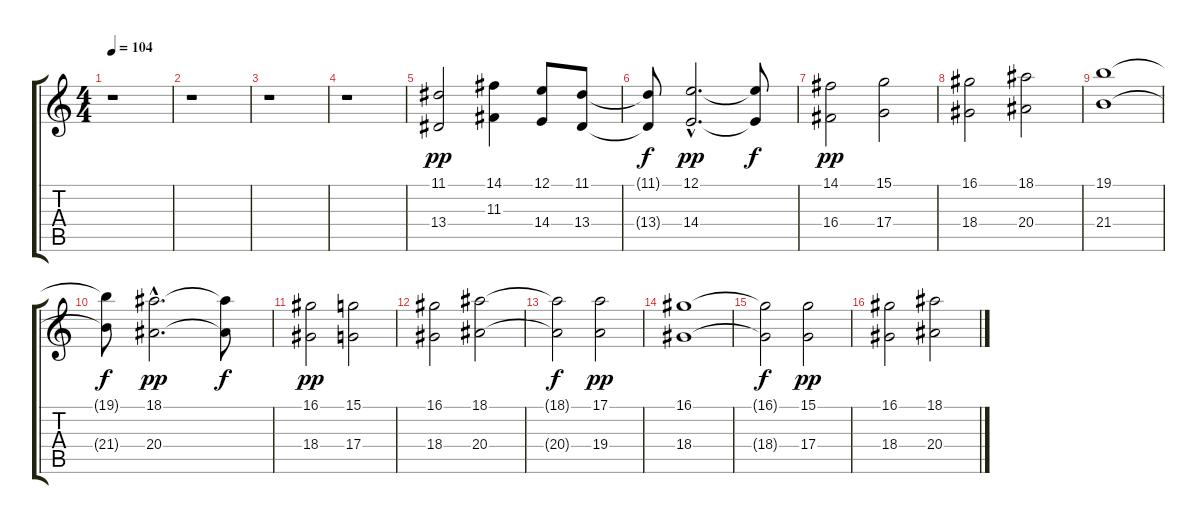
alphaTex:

\track "" {instrument accordion}
\staff {score tabs}
\tuning (E4 B3 G3 D3 A2 E2) {hide}
\ts (4 4)
\tempo 104
\clef g2
\ks c
r.1{dy mp} |
r.1 |
r.1 |
r.1 |
(11.1 13.4).2{dy pp instrument stringensemble1} (14.1 11.3).4 (12.1 14.4).8 (11.1 13.4).8 |
(11.1{t} 13.4{t}).8{dy f} (12.1{hac} 14.4{hac}).2{d dy pp} (12.1{t} 14.4{t}).8{dy f} |
(14.1 16.4).2{dy pp} (15.1 17.4).2 |
(16.1 18.4).2 (18.1 20.4).2 |
(19.1 21.4).1 |
(19.1{t} 21.4{t}).8{dy f} (18.1{hac} 20.4{hac}).2{d dy pp} (18.1{t} 20.4{t}).8{dy f} |
(16.1 18.4).2{dy pp} (15.1 17.4).2 |
(16.1 18.4).2 (18.1 20.4).2 |
(18.1{t} 20.4{t}).2{dy f} (17.1 19.4).2{dy pp} |
(16.1 18.4).1 |
(16.1{t} 18.4{t}).2{dy f} (15.1 17.4).2{dy pp} |
(16.1 18.4).2 (18.1 20.4).2
